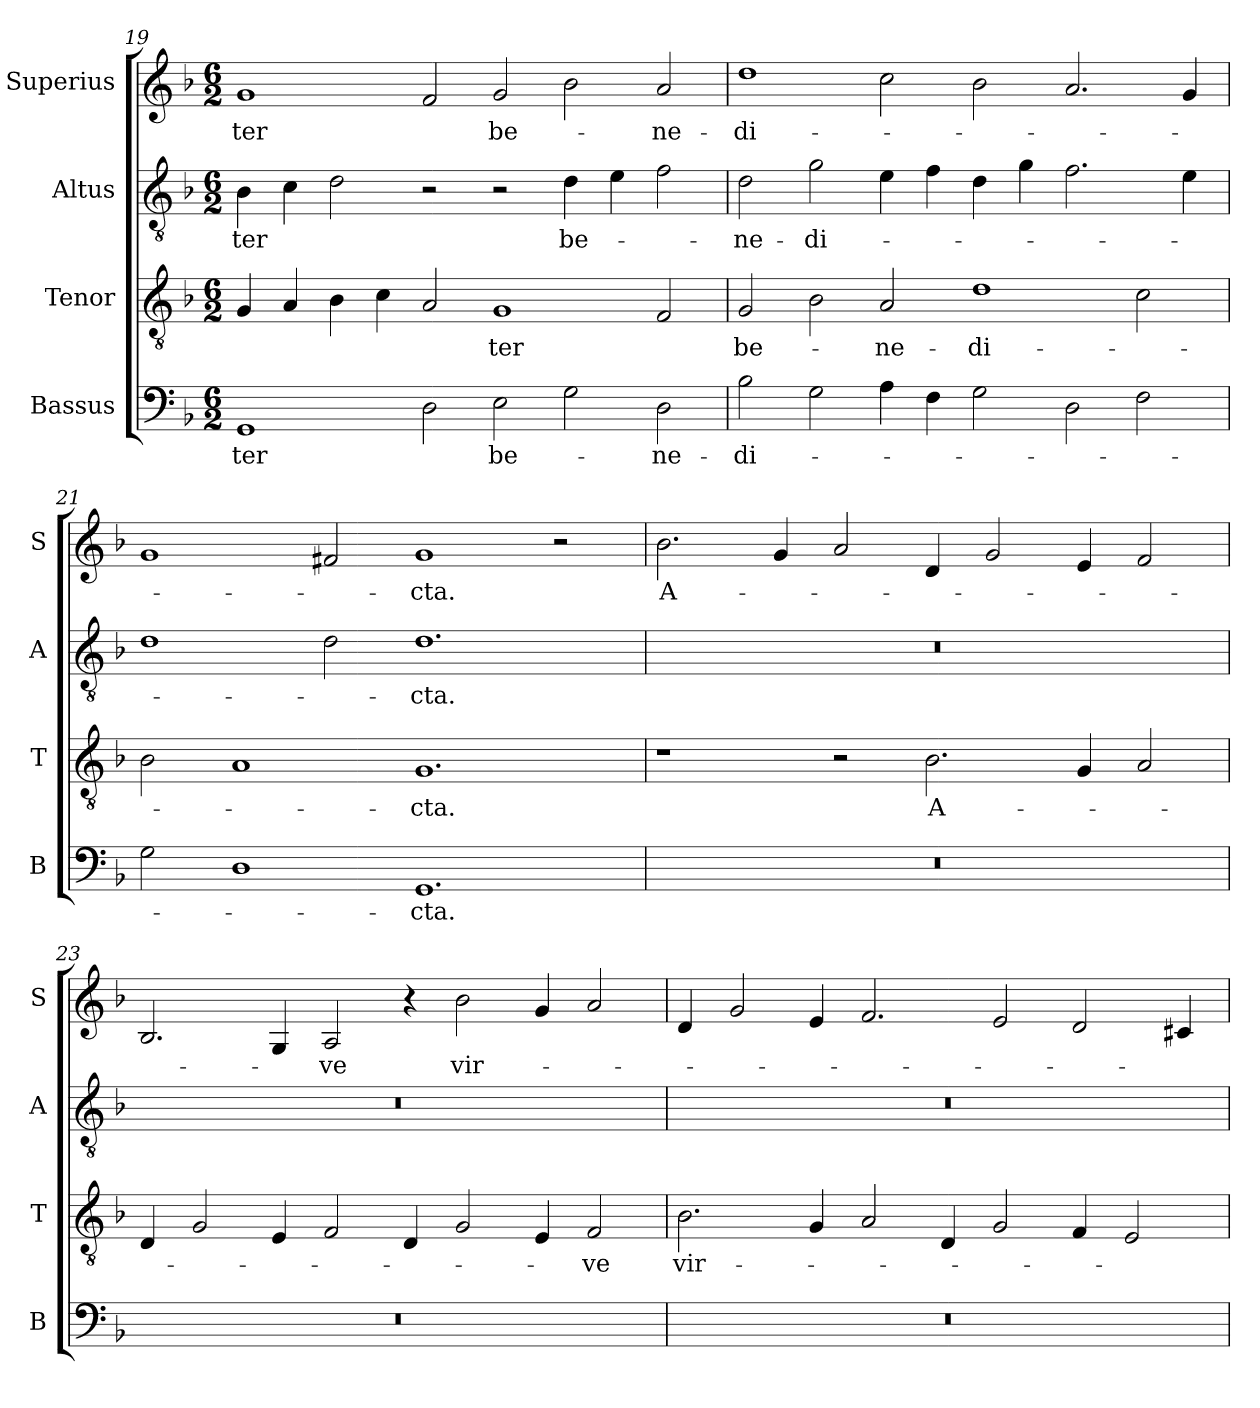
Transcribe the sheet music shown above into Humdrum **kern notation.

**kern	**text	**kern	**text	**kern	**text	**kern	**text
*part4	*part4	*part3	*part3	*part2	*part2	*part1	*part1
*staff4	*staff4	*staff3	*staff3	*staff2	*staff2	*staff1	*staff1
*I"Bassus	*	*I"Tenor	*	*I"Altus	*	*I"Superius	*
*I'B	*	*I'T	*	*I'A	*	*I'S	*
*clefF4	*	*clefGv2	*	*clefGv2	*	*clefG2	*
*k[b-]	*	*k[b-]	*	*k[b-]	*	*k[b-]	*
*d:	*	*d:	*	*d:	*	*d:	*
*M6/2	*	*M6/2	*	*M6/2	*	*M6/2	*
=19	=19	=19	=19	=19	=19	=19	=19
1GG	-ter	4G	.	4B-	-ter	1g	-ter
.	.	4A	.	4c	.	.	.
.	.	4B-	.	2d	.	.	.
.	.	4c	.	.	.	.	.
2D	.	2A	.	2r	.	2f	.
2E	be-	1G	-ter	2r	.	2g	be-
2G	.	.	.	4d	be-	2b-	.
.	.	.	.	4e	.	.	.
2D	-ne-	2F	.	2f	.	2a	-ne-
=20	=20	=20	=20	=20	=20	=20	=20
2B-	-di-	2G	be-	2d	-ne-	1dd	-di-
2G	.	2B-	.	2g	-di-	.	.
4A	.	2A	-ne-	4e	.	2cc	.
4F	.	.	.	4f	.	.	.
2G	.	1d	-di-	4d	.	2b-	.
.	.	.	.	4g	.	.	.
2D	.	.	.	2.f	.	2.a	.
2F	.	2c	.	.	.	.	.
.	.	.	.	4e	.	4g	.
=21	=21	=21	=21	=21	=21	=21	=21
2G	.	2B-	.	1d	.	1g	.
1D	.	1A	.	.	.	.	.
.	.	.	.	2d	.	2f#X	.
1.GG	-cta.	1.G	-cta.	1.d	-cta.	1g	-cta.
.	.	.	.	.	.	2r	.
=22	=22	=22	=22	=22	=22	=22	=22
0.r	.	1r	.	0.r	.	2.b-	A-
.	.	.	.	.	.	4g	.
.	.	2r	.	.	.	2a	.
.	.	2.B-	A-	.	.	4d	.
.	.	.	.	.	.	2g	.
.	.	4G	.	.	.	4e	.
.	.	2A	.	.	.	2f	.
=23	=23	=23	=23	=23	=23	=23	=23
0.r	.	4D	.	0.r	.	2.B-	.
.	.	2G	.	.	.	.	.
.	.	4E	.	.	.	4G	.
.	.	2F	.	.	.	2A	-ve
.	.	4D	.	.	.	4r	.
.	.	2G	.	.	.	2b-	vir-
.	.	4E	.	.	.	4g	.
.	.	2F	-ve	.	.	2a	.
=24	=24	=24	=24	=24	=24	=24	=24
0.r	.	2.B-	vir-	0.r	.	4d	.
.	.	.	.	.	.	2g	.
.	.	4G	.	.	.	4e	.
.	.	2A	.	.	.	2.f	.
.	.	4D	.	.	.	.	.
.	.	2G	.	.	.	2e	.
.	.	4F	.	.	.	2d	.
.	.	2E	.	.	.	.	.
.	.	.	.	.	.	4c#X	.
=	=	=	=	=	=	=	=
*-	*-	*-	*-	*-	*-	*-	*-
